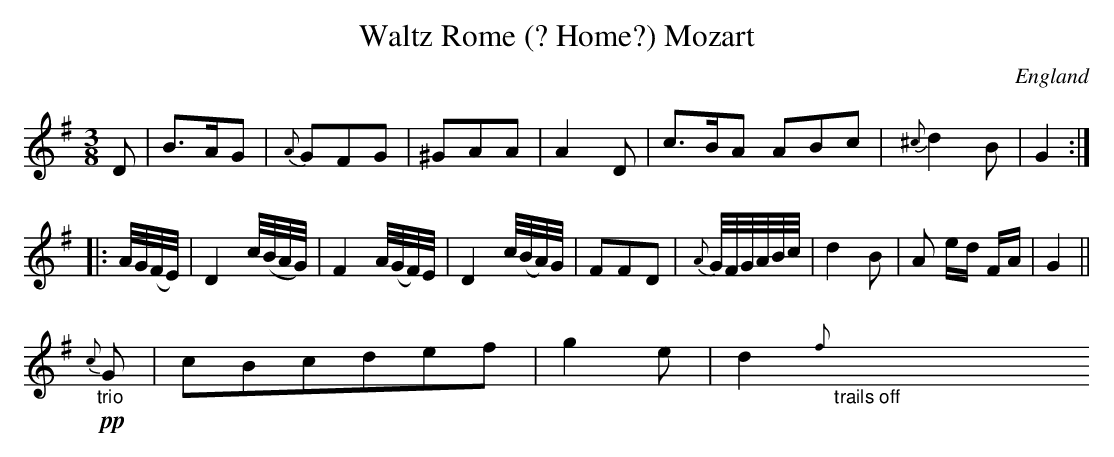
X:1
T:Waltz Rome (? Home?) Mozart
L:1/8
M:3/8
O:England
K:G
D | B>AG | {A}GFG | ^GAA | A2D | c>BA ABc | {^c}d2B | G2 ::
[L:1/32] \
AG(FE) | \
D8 c(BAG) | F8 A(GF)E | D8 c(BA)G | F4F4D4 | \
{A}GFGABc | d8 B4 | A4 e2d2 F2A2 | G8 ||
[L:1/8] "_trio" !pp! {c}G | cBcdef | g2e | d2{f} "_trails off" yyyyyyyyyyyyyyyy
